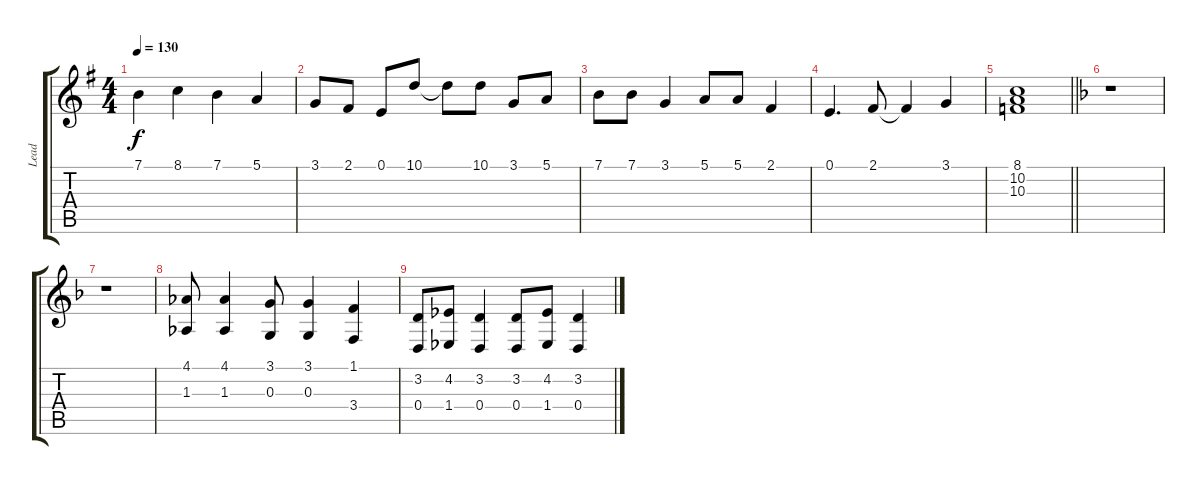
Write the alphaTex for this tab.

\track ("Lead" "Lead") {instrument acousticgrandpiano}
\staff {score tabs}
\tuning (E4 B3 G3 D3 A2 E2) {hide}
\ts (4 4)
\tempo 130
\clef g2
\ks g
7.1.4{dy f} 8.1.4 7.1.4 5.1.4 |
3.1.8 2.1.8 0.1.8 10.1.8 10.1{t}.8 10.1.8 3.1.8 5.1.8 |
7.1.8 7.1.8 3.1.4 5.1.8 5.1.8 2.1.4 |
0.1.4{d} 2.1.8 2.1{t}.4 3.1.4 |
\barLineRight lightlight
(8.1 10.2 10.3).1 |
\ks f
r.1 |
r.1 |
(4.1 1.3).8 (4.1 1.3).4 (3.1 0.3).8 (3.1 0.3).4 (1.1 3.4).4 |
(3.2 0.4).8 (4.2 1.4).8 (3.2 0.4).4 (3.2 0.4).8 (4.2 1.4).8 (3.2 0.4).4
